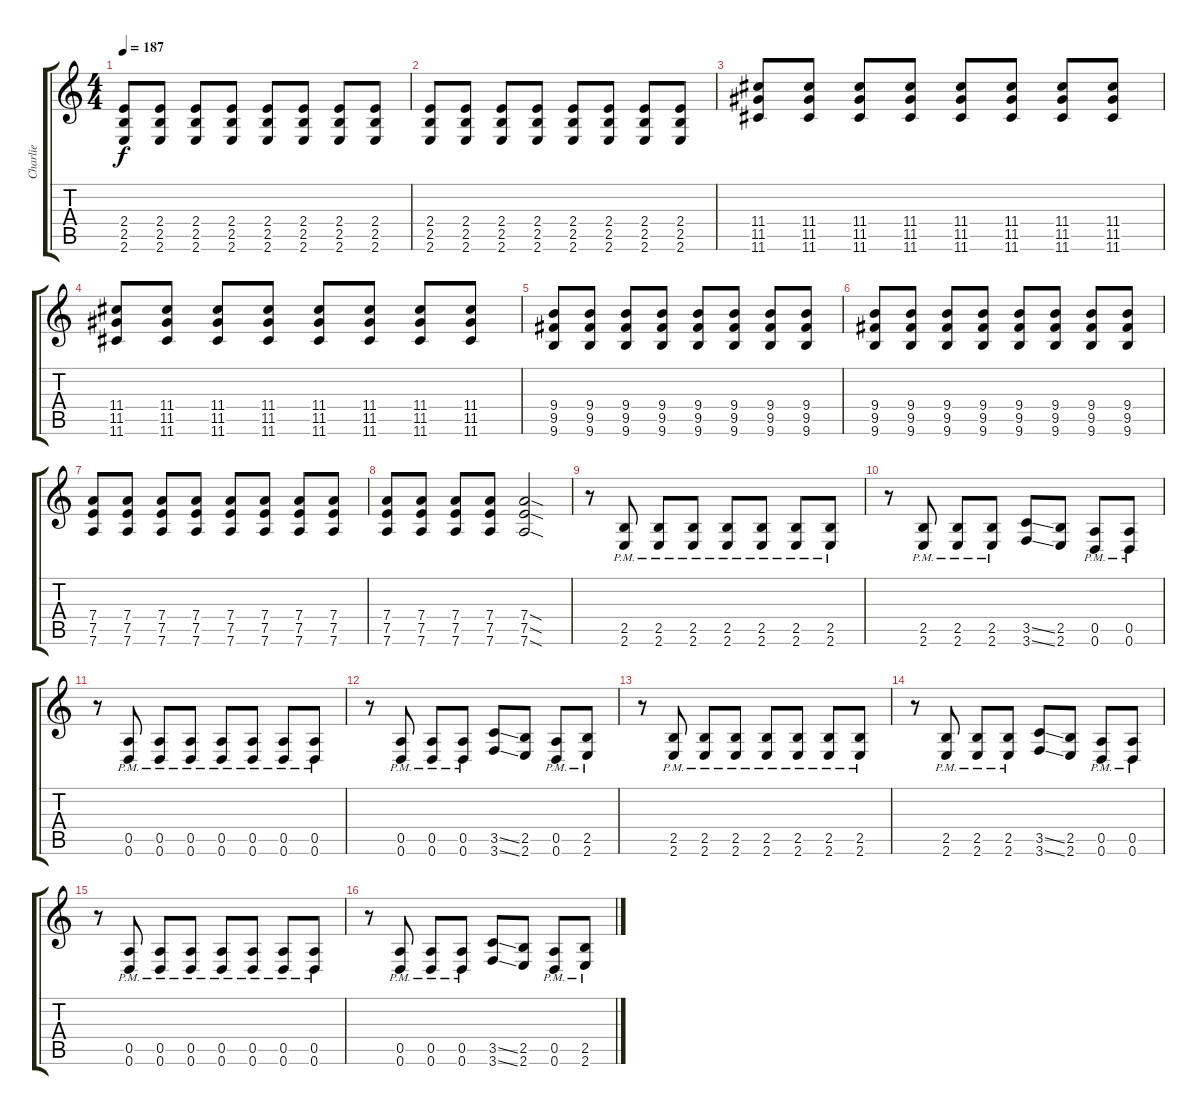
\track ("Charlie" "Charlie") {instrument distortionguitar}
\staff {score tabs}
\tuning (E4 B3 G3 D3 A2 D2) {hide}
\ts (4 4)
\tempo 187
\clef g2
\ks c
(2.4 2.5 2.6).8{dy f} (2.4 2.5 2.6).8 (2.4 2.5 2.6).8 (2.4 2.5 2.6).8 (2.4 2.5 2.6).8 (2.4 2.5 2.6).8 (2.4 2.5 2.6).8 (2.4 2.5 2.6).8 |
(2.4 2.5 2.6).8 (2.4 2.5 2.6).8 (2.4 2.5 2.6).8 (2.4 2.5 2.6).8 (2.4 2.5 2.6).8 (2.4 2.5 2.6).8 (2.4 2.5 2.6).8 (2.4 2.5 2.6).8 |
(11.4 11.5 11.6).8 (11.4 11.5 11.6).8 (11.4 11.5 11.6).8 (11.4 11.5 11.6).8 (11.4 11.5 11.6).8 (11.4 11.5 11.6).8 (11.4 11.5 11.6).8 (11.4 11.5 11.6).8 |
(11.4 11.5 11.6).8 (11.4 11.5 11.6).8 (11.4 11.5 11.6).8 (11.4 11.5 11.6).8 (11.4 11.5 11.6).8 (11.4 11.5 11.6).8 (11.4 11.5 11.6).8 (11.4 11.5 11.6).8 |
(9.4 9.5 9.6).8 (9.4 9.5 9.6).8 (9.4 9.5 9.6).8 (9.4 9.5 9.6).8 (9.4 9.5 9.6).8 (9.4 9.5 9.6).8 (9.4 9.5 9.6).8 (9.4 9.5 9.6).8 |
(9.4 9.5 9.6).8 (9.4 9.5 9.6).8 (9.4 9.5 9.6).8 (9.4 9.5 9.6).8 (9.4 9.5 9.6).8 (9.4 9.5 9.6).8 (9.4 9.5 9.6).8 (9.4 9.5 9.6).8 |
(7.4 7.5 7.6).8 (7.4 7.5 7.6).8 (7.4 7.5 7.6).8 (7.4 7.5 7.6).8 (7.4 7.5 7.6).8 (7.4 7.5 7.6).8 (7.4 7.5 7.6).8 (7.4 7.5 7.6).8 |
(7.4 7.5 7.6).8 (7.4 7.5 7.6).8 (7.4 7.5 7.6).8 (7.4 7.5 7.6).8 (7.4{sod} 7.5{sod} 7.6{sod}).2 |
r.8 (2.5{pm} 2.6{pm}).8 (2.5{pm} 2.6{pm}).8 (2.5{pm} 2.6{pm}).8 (2.5{pm} 2.6{pm}).8 (2.5{pm} 2.6{pm}).8 (2.5{pm} 2.6{pm}).8 (2.5{pm} 2.6{pm}).8 |
r.8 (2.5{pm} 2.6{pm}).8 (2.5{pm} 2.6{pm}).8 (2.5{pm} 2.6{pm}).8 (3.5{ss} 3.6{ss}).8 (2.5 2.6).8 (0.5{pm} 0.6{pm}).8 (0.5{pm} 0.6{pm}).8 |
r.8 (0.5{pm} 0.6{pm}).8 (0.5{pm} 0.6{pm}).8 (0.5{pm} 0.6{pm}).8 (0.5{pm} 0.6{pm}).8 (0.5{pm} 0.6{pm}).8 (0.5{pm} 0.6{pm}).8 (0.5{pm} 0.6{pm}).8 |
r.8 (0.5{pm} 0.6{pm}).8 (0.5{pm} 0.6{pm}).8 (0.5{pm} 0.6{pm}).8 (3.5{ss} 3.6{ss}).8 (2.5 2.6).8 (0.5{pm} 0.6{pm}).8 (2.5{pm} 2.6{pm}).8 |
r.8 (2.5{pm} 2.6{pm}).8 (2.5{pm} 2.6{pm}).8 (2.5{pm} 2.6{pm}).8 (2.5{pm} 2.6{pm}).8 (2.5{pm} 2.6{pm}).8 (2.5{pm} 2.6{pm}).8 (2.5{pm} 2.6{pm}).8 |
r.8 (2.5{pm} 2.6{pm}).8 (2.5{pm} 2.6{pm}).8 (2.5{pm} 2.6{pm}).8 (3.5{ss} 3.6{ss}).8 (2.5 2.6).8 (0.5{pm} 0.6{pm}).8 (0.5{pm} 0.6{pm}).8 |
r.8 (0.5{pm} 0.6{pm}).8 (0.5{pm} 0.6{pm}).8 (0.5{pm} 0.6{pm}).8 (0.5{pm} 0.6{pm}).8 (0.5{pm} 0.6{pm}).8 (0.5{pm} 0.6{pm}).8 (0.5{pm} 0.6{pm}).8 |
r.8 (0.5{pm} 0.6{pm}).8 (0.5{pm} 0.6{pm}).8 (0.5{pm} 0.6{pm}).8 (3.5{ss} 3.6{ss}).8 (2.5 2.6).8 (0.5{pm} 0.6{pm}).8 (2.5{pm} 2.6{pm}).8
